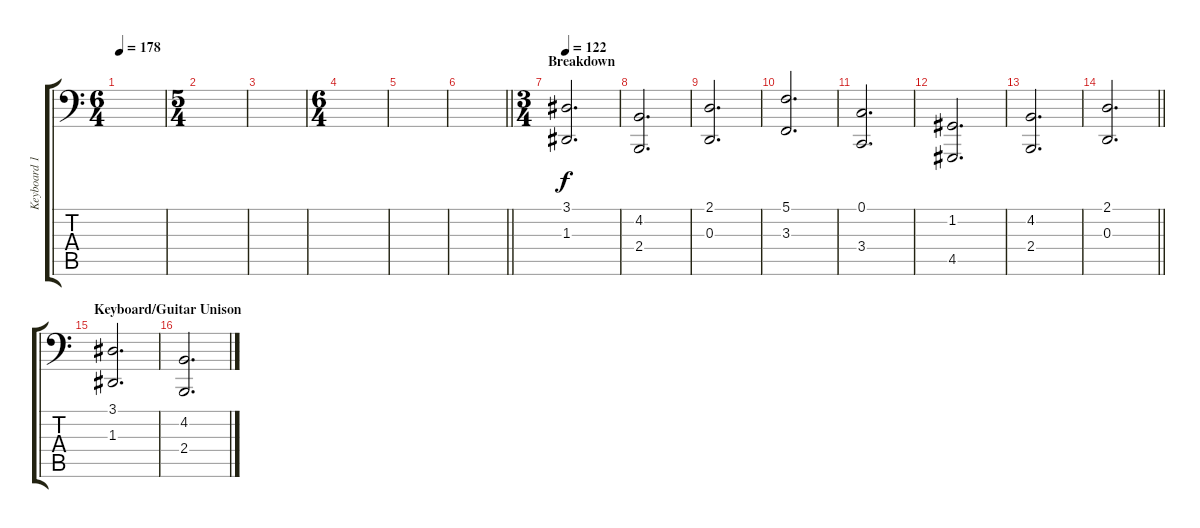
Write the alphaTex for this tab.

\track ("Keyboard 1 LH" "Keyboard 1") {instrument brightacousticpiano}
\staff {score tabs}
\tuning (C3 G2 D2 A1 E1 B0) {hide}
\ts (6 4)
\tempo 178
\clef f4
\ks c
|
\ts (5 4)
|
|
\ts (6 4)
|
|
\barLineRight lightlight
|
\ts (3 4)
\section ("" "Breakdown")
\tempo 122
(3.1 1.3).2{d volume 8 instrument choiraahs} |
(4.2 2.4).2{d} |
(2.1 0.3).2{d} |
(5.1 3.3).2{d} |
(0.1 3.4).2{d} |
(1.2 4.5).2{d} |
(4.2 2.4).2{d} |
\barLineRight lightlight
(2.1 0.3).2{d} |
\section ("" "Keyboard/Guitar Unison")
(3.1 1.3).2{d} |
(4.2 2.4).2{d}
